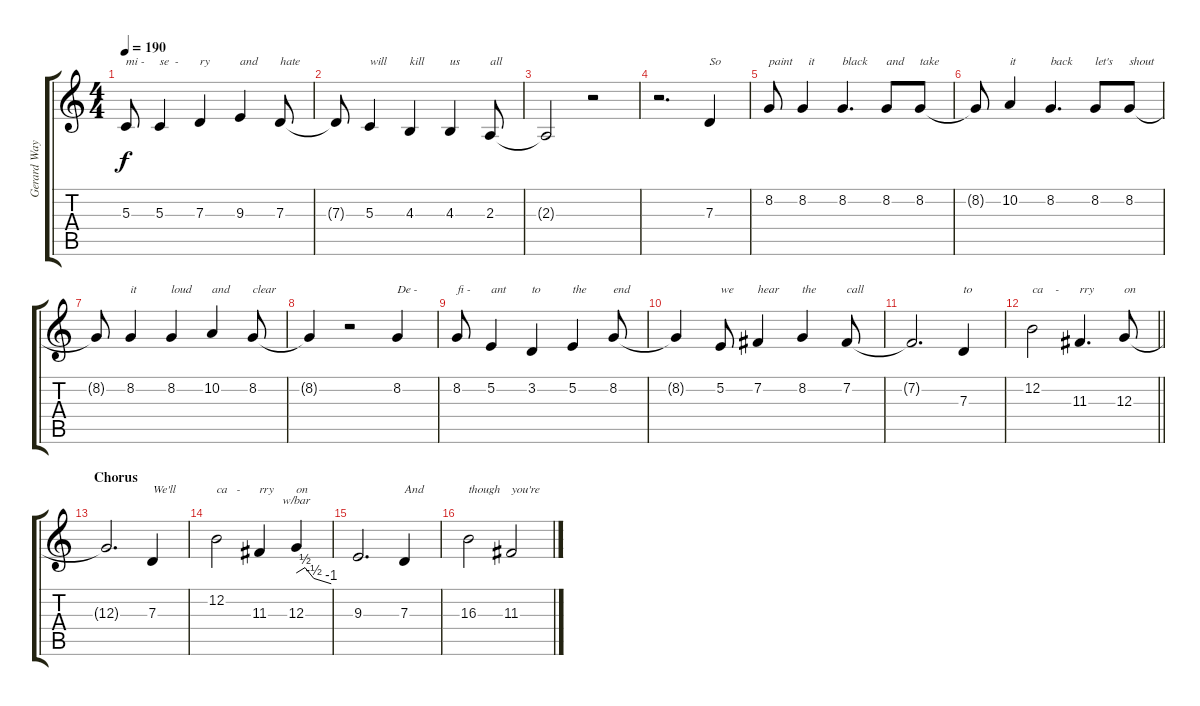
\track ("Gerard Way (vocals)" "Gerard Way") {instrument oboe}
\staff {score tabs}
\tuning (E4 B3 G3 D3 A2 E2) {hide}
\ts (4 4)
\tempo 190
\clef g2
\ks c
5.3.8{txt "mi -" dy f} 5.3.4{txt "se  -"} 7.3.4{txt "ry"} 9.3.4{txt "and"} 7.3.8{txt "hate"} |
7.3{t}.8 5.3.4{txt "will"} 4.3.4{txt "kill"} 4.3.4{txt "us"} 2.3.8{txt "all"} |
2.3{t}.2 r.2 |
r.2{d} 7.3.4{txt "So"} |
8.2.8{txt "paint"} 8.2.4{txt "  it"} 8.2.4{d txt "black"} 8.2.8{txt "and"} 8.2.8{txt "take"} |
8.2{t}.8 10.2.4{txt "it"} 8.2.4{d txt "back"} 8.2.8{txt "let's"} 8.2.8{txt "shout"} |
8.2{t}.8 8.2.4{txt "it"} 8.2.4{txt "loud"} 10.2.4{txt "and"} 8.2.8{txt "clear"} |
8.2{t}.4 r.2 8.2.4{txt "De -"} |
8.2.8{txt "fi -"} 5.2.4{txt "ant"} 3.2.4{txt "to"} 5.2.4{txt "the"} 8.2.8{txt "end"} |
8.2{t}.4 5.2.8{txt "we"} 7.2.4{txt "hear"} 8.2.4{txt "the"} 7.2.8{txt "call"} |
7.2{t}.2{d} 7.3.4{txt "to"} |
\barLineRight lightlight
12.2.2{txt "ca    -"} 11.3.4{d txt "rry"} 12.3.8{txt "on"} |
\section ("" "Chorus")
12.3{t}.2{d} 7.3.4{txt "We'll"} |
12.2.2{txt "ca   -"} 11.3.4{txt "rry"} 12.3.4{tbe (custom default 0 0 15 2 30 -2 60 -4) txt "on"} |
9.3.2{d} 7.3.4{txt "And"} |
16.3.2{txt "though"} 11.3.2{txt "you're"}
